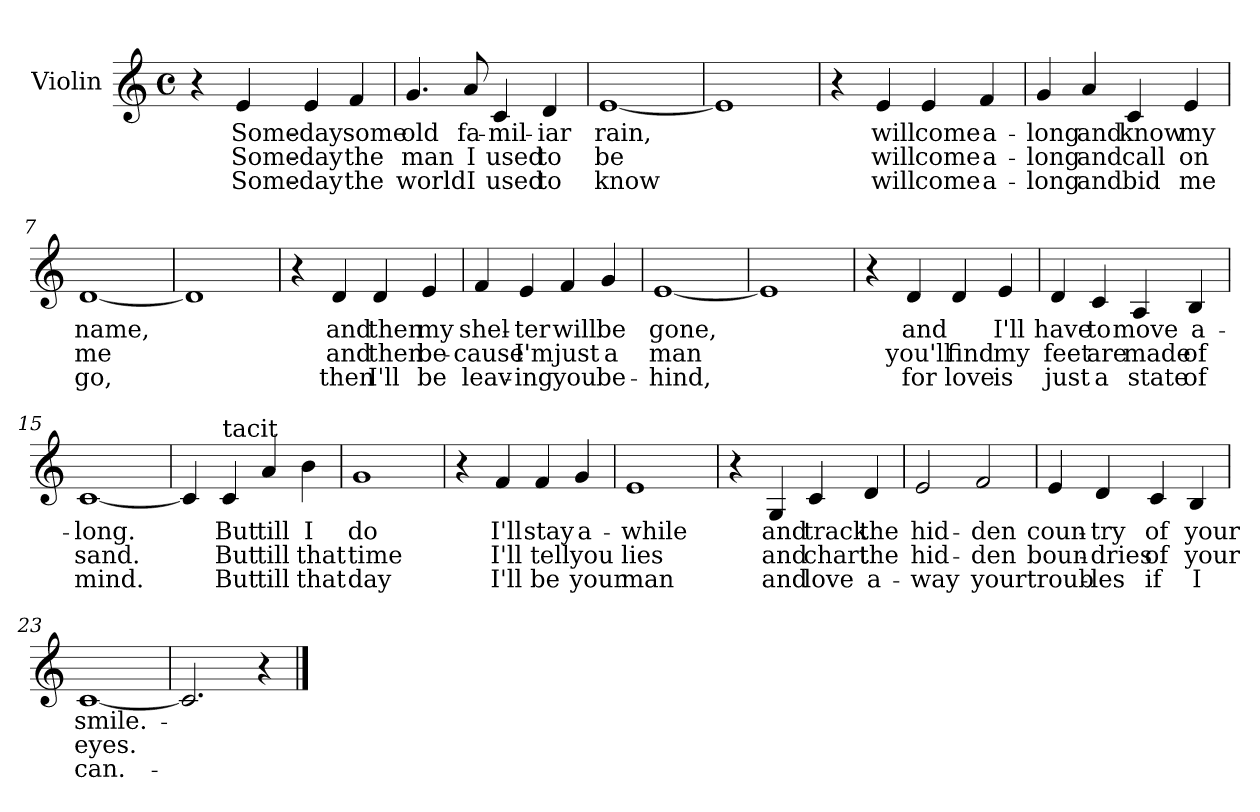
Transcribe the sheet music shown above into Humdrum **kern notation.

**kern	**text	**text	**text
*part1	*part1	*part1	*part1
*staff1	*staff1	*staff1	*staff1
*I"Violin	*	*	*
*I'Vln	*	*	*
*clefG2	*	*	*
*k[]	*	*	*
*C:	*	*	*
*M4/4	*	*	*
*met(c)	*	*	*
=1	=1	=1	=1
4r	.	.	.
4e/	Some-	Some-	Some-
4e/	-day	-day	-day
4f/	some	the	the
=2	=2	=2	=2
4.g/	old	man	world
8a/	fa-	I	I
4c/	-mil-	used	used
4d/	-iar	to	to
=3	=3	=3	=3
[1e	rain,	be	know
=4	=4	=4	=4
1e]	.	.	.
!!LO:LB:g=z
=5	=5	=5	=5
4r	.	.	.
4e/	will	will	will
4e/	come	come	come
4f/	a-	a-	a-
=6	=6	=6	=6
4g/	-long	-long	-long
4a/	and	and	and
4c/	know	call	bid
4e/	my	on	me
=7	=7	=7	=7
[1d	name,	me	go,
=8	=8	=8	=8
1d]	.	.	.
!!LO:LB:g=z
=9	=9	=9	=9
4r	.	.	.
4d/	and	and	then
4d/	then	then	I'll
4e/	my	be-	be
=10	=10	=10	=10
4f/	shel-	-cause	leav-
4e/	-ter	I'm	-ing
4f/	will	just	you
4g/	be	a	be-
=11	=11	=11	=11
[1e	gone,	man	-hind,
=12	=12	=12	=12
1e]	.	.	.
!!LO:LB:g=z
=13	=13	=13	=13
4r	.	.	.
4d/	and	you'll	for
4d/	.	find	love
4e/	I'll	my	is
=14	=14	=14	=14
4d/	have	feet	just
4c/	to	are	a
4A/	move	made	state
4B/	a-	of	of
=15	=15	=15	=15
[1c	-long.	sand.	mind.
=16	=16	=16	=16
4c/]	.	.	.
!LO:TX:a:t=tacit	!	!	!
4c/	But	But	But
4a/	till	till	till
4b\	I	that	that
!!LO:LB:g=z
=17	=17	=17	=17
1g	do	time	day
=18	=18	=18	=18
4r	.	.	.
4f/	I'll	I'll	I'll
4f/	stay	tell	be
4g/	a-	you	your
=19	=19	=19	=19
1e	-while	lies	man
=20	=20	=20	=20
4r	.	.	.
4G/	and	and	and
4c/	track	chart	love
4d/	the	the	a-
!!LO:LB:g=z
=21	=21	=21	=21
2e/	hid-	hid-	-way
2f/	-den	-den	your
=22	=22	=22	=22
4e/	coun-	boun-	troub-
4d/	-try	-dries	-les
4c/	of	of	if
4B/	your	your	I
=23	=23	=23	=23
[1c	smile.-	eyes.	can.-
=24	=24	=24	=24
2.c/]	.	.	.
4r	.	.	.
==	==	==	==
*-	*-	*-	*-
